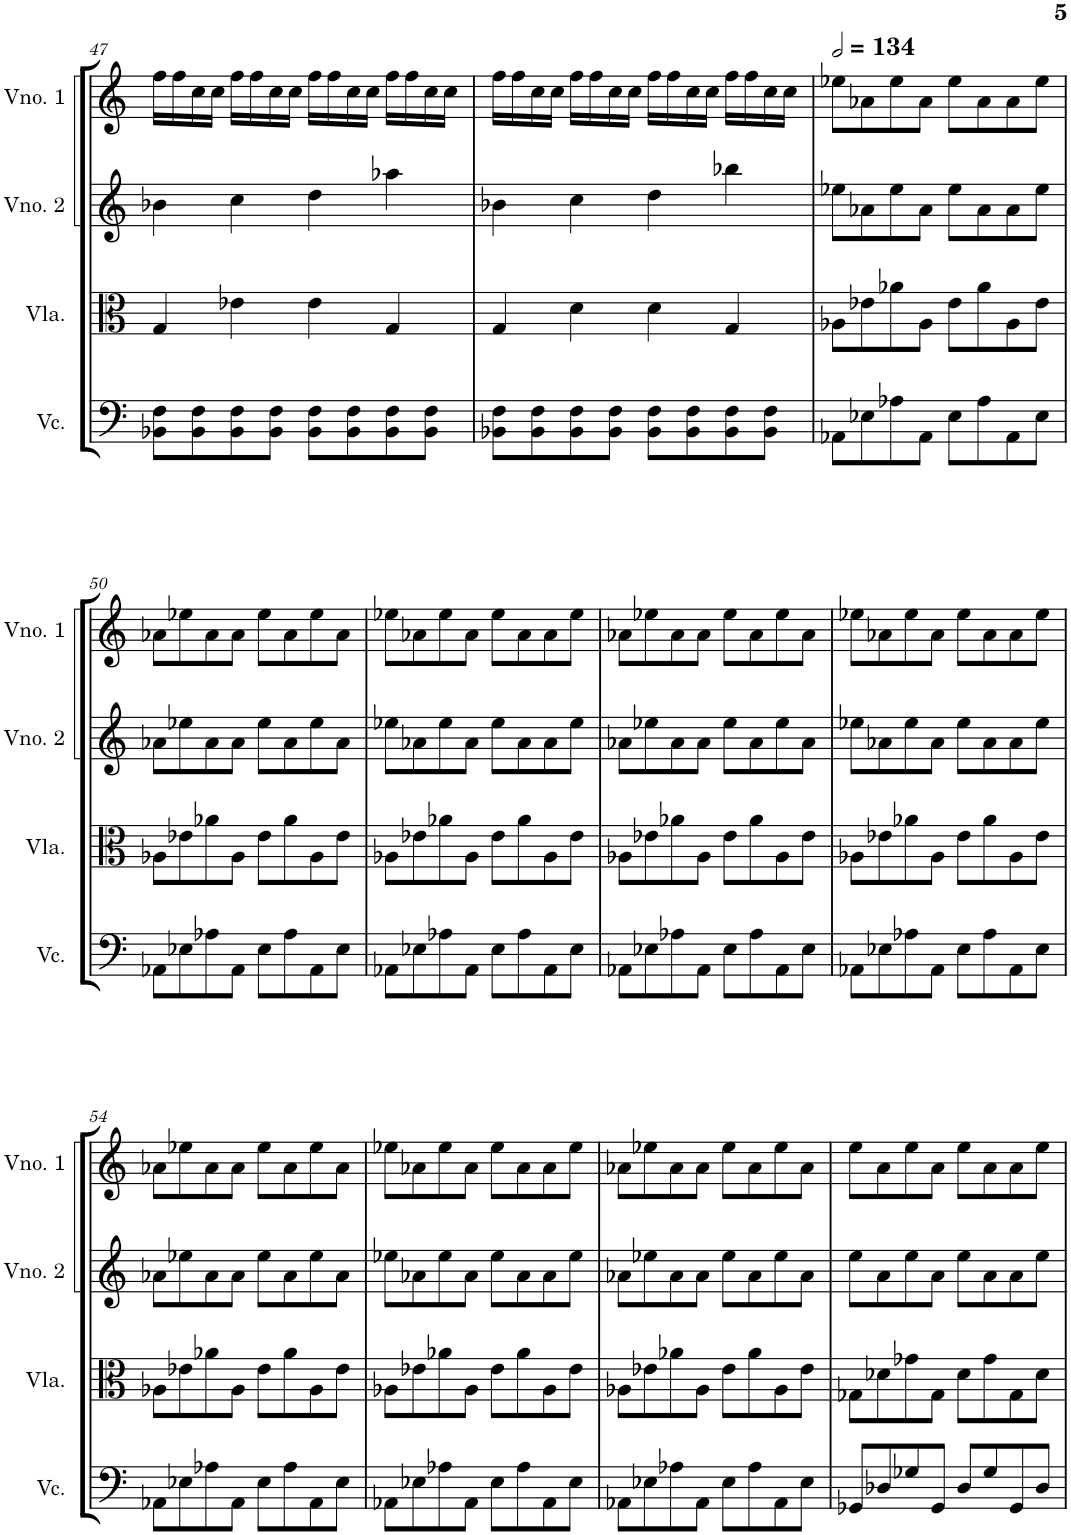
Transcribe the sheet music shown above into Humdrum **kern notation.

**kern	**kern	**kern	**kern
*part4	*part3	*part2	*part1
*staff4	*staff3	*staff2	*staff1
*I"Violoncelo	*I"Viola	*I"Violino 2	*I"Violino 1
*I'Vc.	*I'Vla.	*I'Vno. 2	*I'Vno. 1
!!LO:PB:g=z
*clefF4	*clefC3	*clefG2	*clefG2
*k[]	*k[]	*k[]	*k[]
*M4/4	*M4/4	*M4/4	*M4/4
=47	=47	=47	=47
8BB-X\ 8F\L	4G/	4b-X\	16ff\LL
.	.	.	16ff\
8BB-\ 8F\	.	.	16cc\
.	.	.	16cc\JJ
8BB-\ 8F\	4e-X\	4cc\	16ff\LL
.	.	.	16ff\
8BB-\ 8F\J	.	.	16cc\
.	.	.	16cc\JJ
8BB-\ 8F\L	4e-\	4dd\	16ff\LL
.	.	.	16ff\
8BB-\ 8F\	.	.	16cc\
.	.	.	16cc\JJ
8BB-\ 8F\	4G/	4aa-X\	16ff\LL
.	.	.	16ff\
8BB-\ 8F\J	.	.	16cc\
.	.	.	16cc\JJ
=48	=48	=48	=48
8BB-X\ 8F\L	4G/	4b-X\	16ff\LL
.	.	.	16ff\
8BB-\ 8F\	.	.	16cc\
.	.	.	16cc\JJ
8BB-\ 8F\	4d\	4cc\	16ff\LL
.	.	.	16ff\
8BB-\ 8F\J	.	.	16cc\
.	.	.	16cc\JJ
8BB-\ 8F\L	4d\	4dd\	16ff\LL
.	.	.	16ff\
8BB-\ 8F\	.	.	16cc\
.	.	.	16cc\JJ
8BB-\ 8F\	4G/	4bb-X\	16ff\LL
.	.	.	16ff\
8BB-\ 8F\J	.	.	16cc\
.	.	.	16cc\JJ
=49	=49	=49	=49
*	*	*	*MM268
8AA-X\L	8A-X\L	8ee-X\L	8ee-X\L
8E-X\	8e-X\	8a-X\	8a-X\
8A-X\	8a-X\	8ee-\	8ee-\
8AA-\J	8A-\J	8a-\J	8a-\J
8E-\L	8e-\L	8ee-\L	8ee-\L
8A-\	8a-\	8a-\	8a-\
8AA-\	8A-\	8a-\	8a-\
8E-\J	8e-\J	8ee-\J	8ee-\J
!!LO:LB:g=z
=50	=50	=50	=50
8AA-X\L	8A-X\L	8a-X\L	8a-X\L
8E-X\	8e-X\	8ee-X\	8ee-X\
8A-X\	8a-X\	8a-\	8a-\
8AA-\J	8A-\J	8a-\J	8a-\J
8E-\L	8e-\L	8ee-\L	8ee-\L
8A-\	8a-\	8a-\	8a-\
8AA-\	8A-\	8ee-\	8ee-\
8E-\J	8e-\J	8a-\J	8a-\J
=51	=51	=51	=51
8AA-X\L	8A-X\L	8ee-X\L	8ee-X\L
8E-X\	8e-X\	8a-X\	8a-X\
8A-X\	8a-X\	8ee-\	8ee-\
8AA-\J	8A-\J	8a-\J	8a-\J
8E-\L	8e-\L	8ee-\L	8ee-\L
8A-\	8a-\	8a-\	8a-\
8AA-\	8A-\	8a-\	8a-\
8E-\J	8e-\J	8ee-\J	8ee-\J
=52	=52	=52	=52
8AA-X\L	8A-X\L	8a-X\L	8a-X\L
8E-X\	8e-X\	8ee-X\	8ee-X\
8A-X\	8a-X\	8a-\	8a-\
8AA-\J	8A-\J	8a-\J	8a-\J
8E-\L	8e-\L	8ee-\L	8ee-\L
8A-\	8a-\	8a-\	8a-\
8AA-\	8A-\	8ee-\	8ee-\
8E-\J	8e-\J	8a-\J	8a-\J
=53	=53	=53	=53
8AA-X\L	8A-X\L	8ee-X\L	8ee-X\L
8E-X\	8e-X\	8a-X\	8a-X\
8A-X\	8a-X\	8ee-\	8ee-\
8AA-\J	8A-\J	8a-\J	8a-\J
8E-\L	8e-\L	8ee-\L	8ee-\L
8A-\	8a-\	8a-\	8a-\
8AA-\	8A-\	8a-\	8a-\
8E-\J	8e-\J	8ee-\J	8ee-\J
!!LO:LB:g=z
=54	=54	=54	=54
8AA-X\L	8A-X\L	8a-X\L	8a-X\L
8E-X\	8e-X\	8ee-X\	8ee-X\
8A-X\	8a-X\	8a-\	8a-\
8AA-\J	8A-\J	8a-\J	8a-\J
8E-\L	8e-\L	8ee-\L	8ee-\L
8A-\	8a-\	8a-\	8a-\
8AA-\	8A-\	8ee-\	8ee-\
8E-\J	8e-\J	8a-\J	8a-\J
=55	=55	=55	=55
8AA-X\L	8A-X\L	8ee-X\L	8ee-X\L
8E-X\	8e-X\	8a-X\	8a-X\
8A-X\	8a-X\	8ee-\	8ee-\
8AA-\J	8A-\J	8a-\J	8a-\J
8E-\L	8e-\L	8ee-\L	8ee-\L
8A-\	8a-\	8a-\	8a-\
8AA-\	8A-\	8a-\	8a-\
8E-\J	8e-\J	8ee-\J	8ee-\J
=56	=56	=56	=56
8AA-X\L	8A-X\L	8a-X\L	8a-X\L
8E-X\	8e-X\	8ee-X\	8ee-X\
8A-X\	8a-X\	8a-\	8a-\
8AA-\J	8A-\J	8a-\J	8a-\J
8E-\L	8e-\L	8ee-\L	8ee-\L
8A-\	8a-\	8a-\	8a-\
8AA-\	8A-\	8ee-\	8ee-\
8E-\J	8e-\J	8a-\J	8a-\J
=57	=57	=57	=57
8GG-X/L	8G-X\L	8ee\L	8ee\L
8D-X/	8d-X\	8a\	8a\
8G-X/	8g-X\	8ee\	8ee\
8GG-/J	8G-\J	8a\J	8a\J
8D-/L	8d-\L	8ee\L	8ee\L
8G-/	8g-\	8a\	8a\
8GG-/	8G-\	8a\	8a\
8D-/J	8d-\J	8ee\J	8ee\J
=	=	=	=
*-	*-	*-	*-
